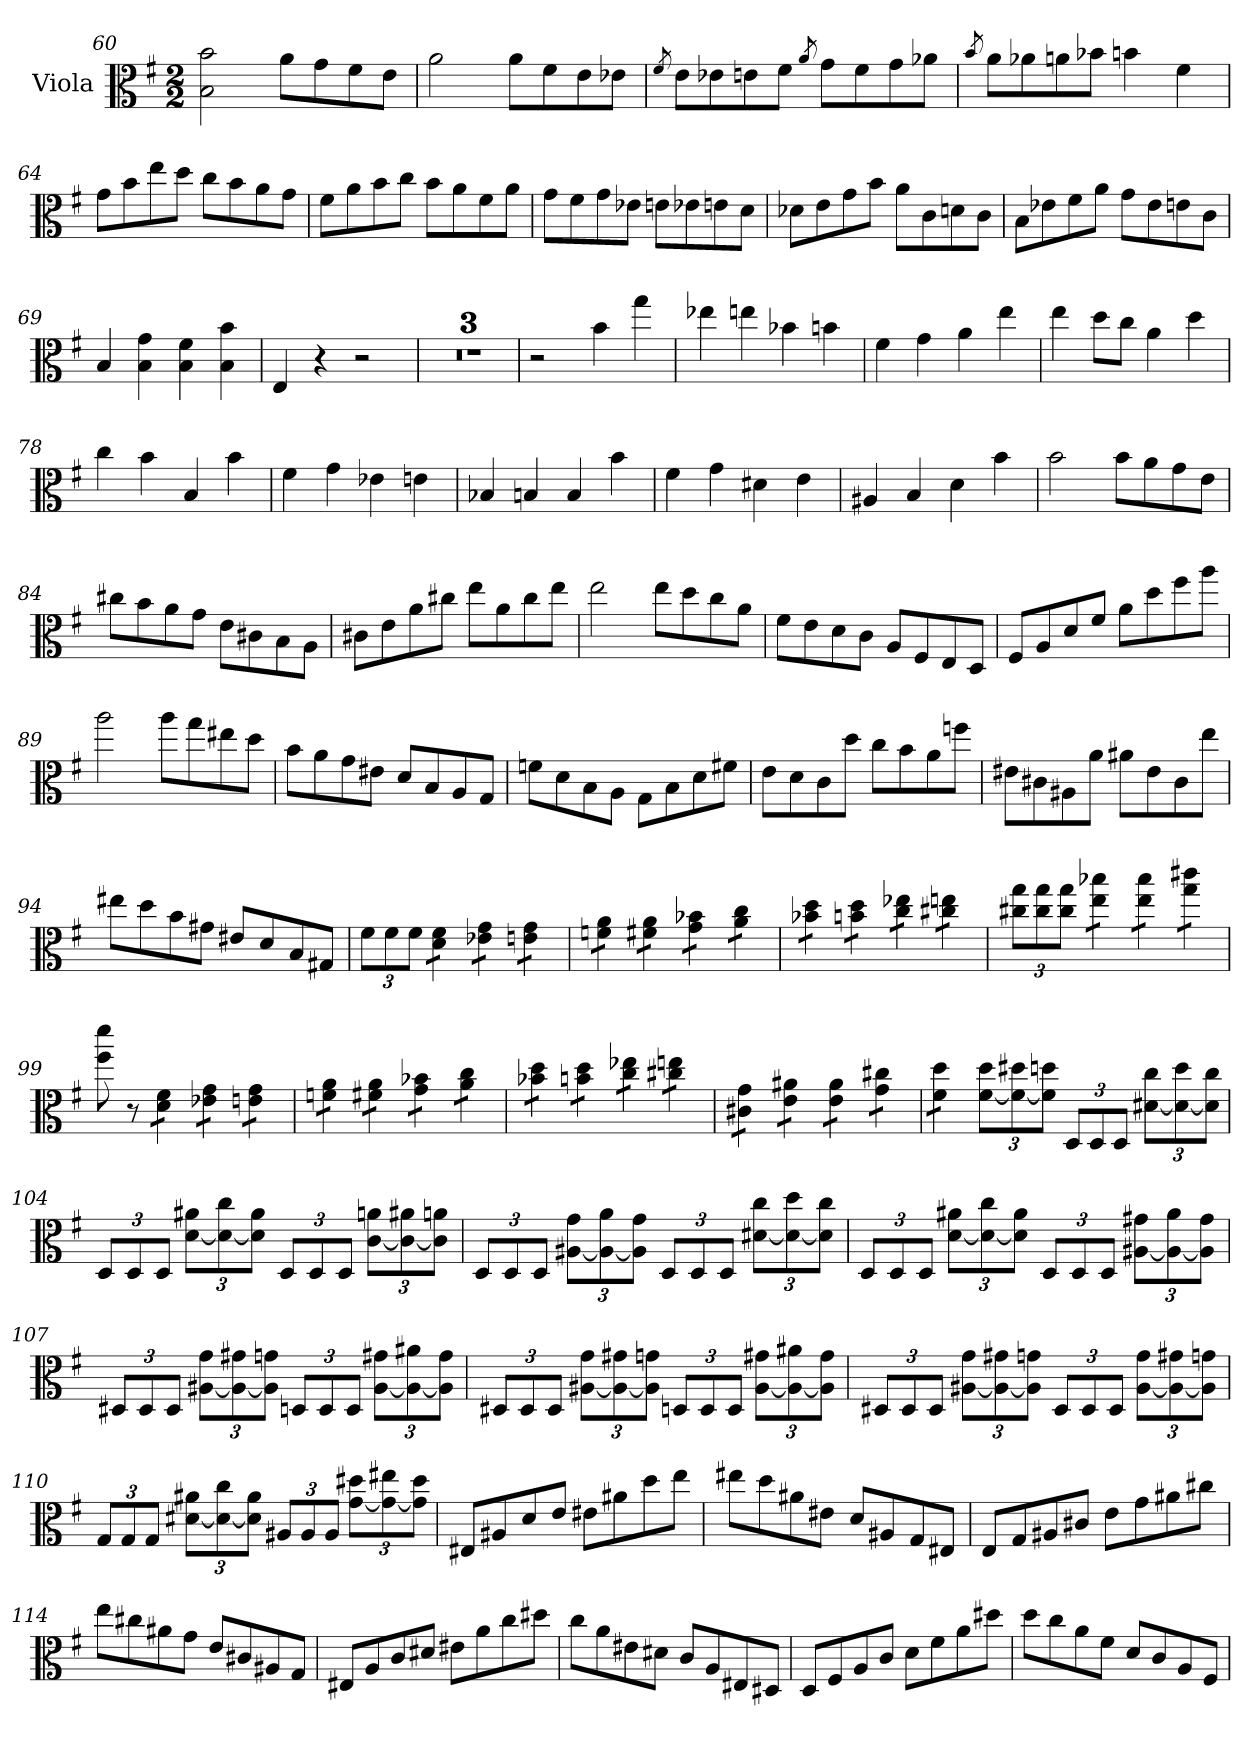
**kern
*part1
*staff1
*I"Viola
*I'Vla.
*clefC3
*k[f#]
*M2/2
=60
2B\ 2b\
8a\L
8g\
8f#\
8e\J
!!LO:LB:g=z
=61
2a\
8a\L
8f#\
8e\
8e-X\J
=62
8qf#/
8e\L
8e-X\
8en\
8f#\J
8qa/
8g\L
8f#\
8g\
8a-X\J
=63
8qb/
8a\L
8a-X\
8an\
8b-X\J
4bn\
4f#\
=64
8g\L
8b\
8ee\
8dd\J
8cc\L
8b\
8a\
8g\J
!!LO:LB:g=z
=65
8f#\L
8a\
8b\
8cc\J
8b\L
8a\
8f#\
8a\J
=66
8g\L
8f#\
8g\
8e-X\J
8en\L
8e-X\
8en\
8d\J
=67
8d-X\L
8e\
8g\
8b\J
8a\L
8c\
8dn\
8c\J
=68
8B\L
8e-X\
8f#\
8a\J
8g\L
8e-\
8en\
8c\J
=69
4B/
4B\ 4g\
4B\ 4f#\
4B\ 4b\
=70
4E/
4r
2r
=71
1r
=72
1r
!!LO:LB:g=z
=73
1r
=74
2r
4b\
4gg\
=75
4ee-X\
4een\
4b-X\
4bn\
=76
4f#\
4g\
4a\
4ee\
=77
4ee\
8dd\L
8cc\J
4a\
4dd\
=78
4cc\
4b\
4B/
4b\
=79
4f#\
4g\
4e-X\
4en\
=80
4B-X/
4Bn/
4B/
4b\
!!LO:PB:g=z
=81
4f#\
4g\
4d#X\
4e\
=82
4A#X/
4B/
4d\
4b\
=83
2b\
8b\L
8a\
8g\
8e\J
=84
8cc#X\L
8b\
8a\
8g\J
8e\L
8c#X\
8B\
8A\J
=85
8c#X\L
8e\
8a\
8cc#X\J
8ee\L
8a\
8cc#\
8ee\J
=86
2ee\
8ee\L
8dd\
8cc\
8a\J
=87
8f#\L
8e\
8d\
8c\J
8A/L
8F#/
8E/
8D/J
!!LO:LB:g=z
=88
8F#/L
8A/
8d/
8f#/J
8a\L
8dd\
8ff#\
8aa\J
=89
2aa\
8aa\L
8gg\
8ee#X\
8dd\J
=90
8b\L
8a\
8g\
8e#X\J
8d/L
8B/
8A/
8G/J
=91
8fn\L
8d\
8B\
8A\J
8G\L
8B\
8d\
8f#X\J
=92
8e\L
8d\
8c\
8dd\J
8cc\L
8b\
8a\
8ffn\J
=93
8e#X\L
8c#X\
8A#X\
8a\J
8a#X\L
8e#\
8c#\
8ee\J
!!LO:LB:g=z
=94
8ee#X\L
8dd\
8b\
8g#X\J
8e#X/L
8d/
8B/
8G#X/J
=95
*Xbrackettup
12f#\L
12f#\
12f#\J
*tremolo
8d\ 8f#\L
8d\ 8f#\J
8e-X\ 8g\L
8e-X\ 8g\J
8en\ 8g\L
8en\ 8g\J
=96
8fn\ 8a\L
8fn\ 8a\J
8f#X\ 8a\L
8f#X\ 8a\J
8g\ 8b-X\L
8g\ 8b-X\J
8a\ 8cc\L
8a\ 8cc\J
=97
8b-X\ 8dd\L
8b-X\ 8dd\J
8bn\ 8dd\L
8bn\ 8dd\J
8cc\ 8ee-X\L
8cc\ 8ee-X\J
8cc#X\ 8een\L
8cc#X\ 8een\J
*Xtremolo
=98
12cc#X\ 12gg\L
12cc#\ 12gg\
12cc#\ 12gg\J
*tremolo
8ee\ 8bb-X\L
8ee\ 8bb-X\J
8ee\ 8bb-\L
8ee\ 8bb-\J
8gg\ 8ccc#X\L
8gg\ 8ccc#X\J
*Xtremolo
=99
8ff#\ 8ddd\
8r
*tremolo
8d\ 8f#\L
8d\ 8f#\J
8e-X\ 8g\L
8e-X\ 8g\J
8en\ 8g\L
8en\ 8g\J
!!LO:LB:g=z
=100
8fn\ 8a\L
8fn\ 8a\J
8f#X\ 8a\L
8f#X\ 8a\J
8g\ 8b-X\L
8g\ 8b-X\J
8a\ 8cc\L
8a\ 8cc\J
=101
8b-X\ 8dd\L
8b-X\ 8dd\J
8bn\ 8dd\L
8bn\ 8dd\J
8cc\ 8ee-X\L
8cc\ 8ee-X\J
8cc#X\ 8een\L
8cc#X\ 8een\J
=102
8c#X\ 8g\L
8c#X\ 8g\J
8e\ 8a#X\L
8e\ 8a#X\J
8e\ 8a#\L
8e\ 8a#\J
8g\ 8cc#X\L
8g\ 8cc#X\J
=103
8f#\ 8dd\L
8f#\ 8dd\J
*Xtremolo
[12f#\ 12dd\L
12f#\_ 12dd#X\
12f#\] 12ddn\J
12D/L
12D/
12D/J
[12d#X\ 12cc\L
12d#\_ 12dd\
12d#\] 12cc\J
=104
12D/L
12D/
12D/J
[12d\ 12a#X\L
12d\_ 12cc\
12d\] 12a#\J
12D/L
12D/
12D/J
[12c\ 12an\L
12c\_ 12a#X\
12c\] 12an\J
!!LO:LB:g=z
=105
12D/L
12D/
12D/J
[12A#X\ 12g\L
12A#\_ 12a\
12A#\] 12g\J
12D/L
12D/
12D/J
[12d#X\ 12cc\L
12d#\_ 12dd\
12d#\] 12cc\J
=106
12D/L
12D/
12D/J
[12d\ 12a#X\L
12d\_ 12cc\
12d\] 12a#\J
12D/L
12D/
12D/J
[12A#X\ 12g#X\L
12A#\_ 12a#\
12A#\] 12g#\J
=107
12D#X/L
12D#/
12D#/J
[12A#X\ 12g\L
12A#\_ 12g#X\
12A#\] 12gn\J
12Dn/L
12D/
12D/J
[12A#\ 12g#X\L
12A#\_ 12a#X\
12A#\] 12g#\J
!!LO:LB:g=z
=108
12D#X/L
12D#/
12D#/J
[12A#X\ 12g\L
12A#\_ 12g#X\
12A#\] 12gn\J
12Dn/L
12D/
12D/J
[12A#\ 12g#X\L
12A#\_ 12a#X\
12A#\] 12g#\J
!!LO:LB:g=z
=109
12D#X/L
12D#/
12D#/J
[12A#X\ 12g\L
12A#\_ 12g#X\
12A#\] 12gn\J
12D#/L
12D#/
12D#/J
[12A#\ 12g\L
12A#\_ 12g#X\
12A#\] 12gn\J
=110
12G/L
12G/
12G/J
[12d#X\ 12a#X\L
12d#\_ 12cc\
12d#\] 12a#\J
12A#X/L
12A#/
12A#/J
[12g\ 12dd#X\L
12g\_ 12ee#X\
12g\] 12dd#\J
=111
8E#X/L
8A#X/
8d/
8e/J
8e#X\L
8a#X\
8dd\
8ee\J
=112
8ee#X\L
8dd\
8a#X\
8e#X\J
8d/L
8A#X/
8G/
8E#X/J
!!LO:LB:g=z
=113
8E/L
8G/
8A#X/
8c#X/J
8e\L
8g\
8a#X\
8cc#X\J
!!LO:LB:g=z
=114
8ee\L
8cc#X\
8a#X\
8g\J
8e/L
8c#X/
8A#X/
8G/J
=115
8E#X/L
8A/
8c/
8d#X/J
8e#X\L
8a\
8cc\
8dd#X\J
=116
8cc\L
8a\
8e#X\
8d#X\J
8c/L
8A/
8E#X/
8D#X/J
=117
8D/L
8F#/
8A/
8c/J
8d\L
8f#\
8a\
8dd#X\J
=118
8dd\L
8cc\
8a\
8f#\J
8d/L
8c/
8A/
8F#/J
=
*-
